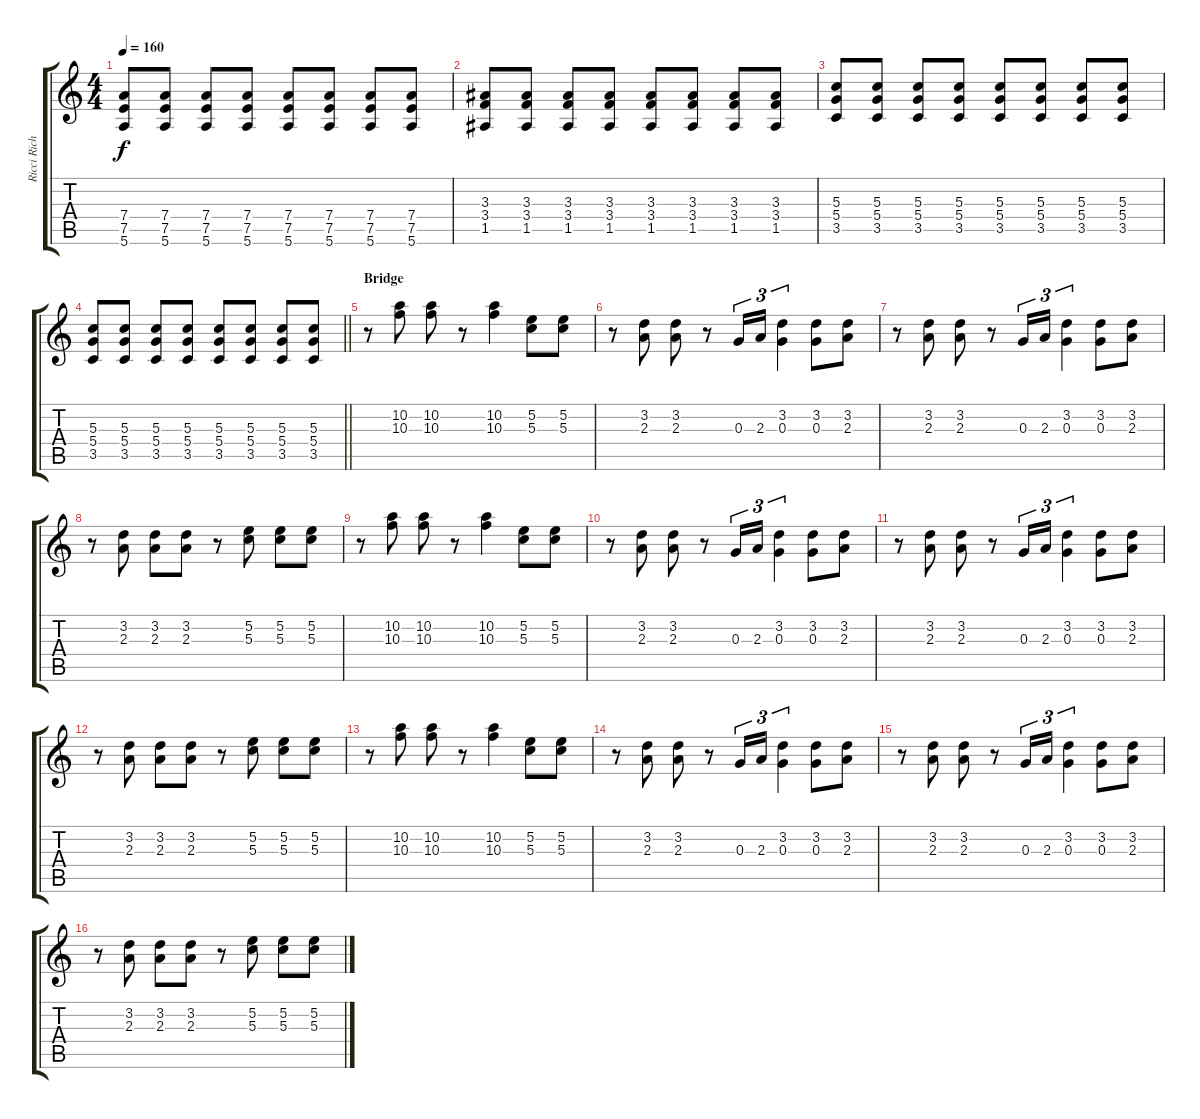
\track ("Ricci Richardson" "Ricci Rich") {instrument distortionguitar}
\staff {score tabs}
\tuning (E4 B3 G3 D3 A2 E2) {hide}
\ts (4 4)
\tempo 160
\clef g2
\ks c
(7.4 7.5 5.6).8{dy f} (7.4 7.5 5.6).8 (7.4 7.5 5.6).8 (7.4 7.5 5.6).8 (7.4 7.5 5.6).8 (7.4 7.5 5.6).8 (7.4 7.5 5.6).8 (7.4 7.5 5.6).8 |
(3.3 3.4 1.5).8 (3.3 3.4 1.5).8 (3.3 3.4 1.5).8 (3.3 3.4 1.5).8 (3.3 3.4 1.5).8 (3.3 3.4 1.5).8 (3.3 3.4 1.5).8 (3.3 3.4 1.5).8 |
(5.3 5.4 3.5).8 (5.3 5.4 3.5).8 (5.3 5.4 3.5).8 (5.3 5.4 3.5).8 (5.3 5.4 3.5).8 (5.3 5.4 3.5).8 (5.3 5.4 3.5).8 (5.3 5.4 3.5).8 |
\barLineRight lightlight
(5.3 5.4 3.5).8 (5.3 5.4 3.5).8 (5.3 5.4 3.5).8 (5.3 5.4 3.5).8 (5.3 5.4 3.5).8 (5.3 5.4 3.5).8 (5.3 5.4 3.5).8 (5.3 5.4 3.5).8 |
\section ("" "Bridge")
r.8 (10.2 10.3).8 (10.2 10.3).8 r.8 (10.2 10.3).4 (5.2 5.3).8 (5.2 5.3).8 |
r.8 (3.2 2.3).8 (3.2 2.3).8 r.8 0.3.16{tu (3 2)} 2.3.16{tu (3 2)} (3.2 0.3).4{tu (3 2)} (3.2 0.3).8 (3.2 2.3).8 |
r.8 (3.2 2.3).8 (3.2 2.3).8 r.8 0.3.16{tu (3 2)} 2.3.16{tu (3 2)} (3.2 0.3).4{tu (3 2)} (3.2 0.3).8 (3.2 2.3).8 |
r.8 (3.2 2.3).8 (3.2 2.3).8 (3.2 2.3).8 r.8 (5.2 5.3).8 (5.2 5.3).8 (5.2 5.3).8 |
r.8 (10.2 10.3).8 (10.2 10.3).8 r.8 (10.2 10.3).4 (5.2 5.3).8 (5.2 5.3).8 |
r.8 (3.2 2.3).8 (3.2 2.3).8 r.8 0.3.16{tu (3 2)} 2.3.16{tu (3 2)} (3.2 0.3).4{tu (3 2)} (3.2 0.3).8 (3.2 2.3).8 |
r.8 (3.2 2.3).8 (3.2 2.3).8 r.8 0.3.16{tu (3 2)} 2.3.16{tu (3 2)} (3.2 0.3).4{tu (3 2)} (3.2 0.3).8 (3.2 2.3).8 |
r.8 (3.2 2.3).8 (3.2 2.3).8 (3.2 2.3).8 r.8 (5.2 5.3).8 (5.2 5.3).8 (5.2 5.3).8 |
r.8 (10.2 10.3).8 (10.2 10.3).8 r.8 (10.2 10.3).4 (5.2 5.3).8 (5.2 5.3).8 |
r.8 (3.2 2.3).8 (3.2 2.3).8 r.8 0.3.16{tu (3 2)} 2.3.16{tu (3 2)} (3.2 0.3).4{tu (3 2)} (3.2 0.3).8 (3.2 2.3).8 |
r.8 (3.2 2.3).8 (3.2 2.3).8 r.8 0.3.16{tu (3 2)} 2.3.16{tu (3 2)} (3.2 0.3).4{tu (3 2)} (3.2 0.3).8 (3.2 2.3).8 |
r.8 (3.2 2.3).8 (3.2 2.3).8 (3.2 2.3).8 r.8 (5.2 5.3).8 (5.2 5.3).8 (5.2 5.3).8
